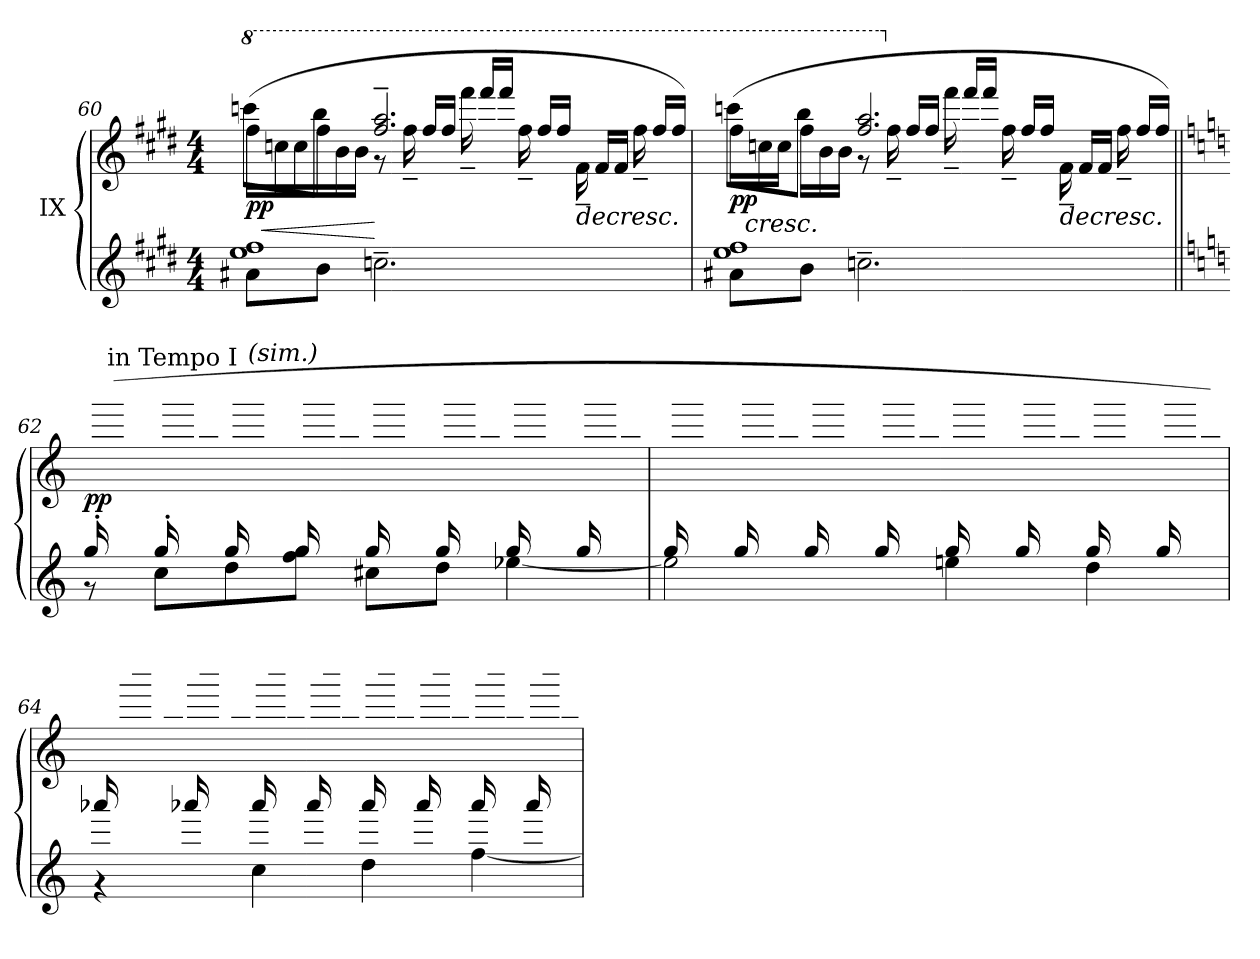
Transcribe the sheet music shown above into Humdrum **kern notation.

**kern	**kern	**dynam
*part1	*part1	*part1
*staff2	*staff1	*staff1/2
*I"IX	*	*
*clefG2	*clefG2	*
*k[f#c#g#d#]	*k[f#c#g#d#]	*
*M4/4	*M4/4	*
=60	=60	=60
*^	*	*
*	*	*8va	*
*	*	*Xtuplet	*
*	*	*^	*
!	!	!	!	!LO:DY:b
8a#X\L	1ee 1ff#	24fff#\LL	(<8ccccn<\L	pp
!	!	!	!	!LO:HP:b
.	.	24cccn\	.	<
.	.	24ccc\	.	.
8b\J	.	24fff#\	8bbb<\J	.
.	.	24bb\	.	.
.	.	24bb\JJ	.	.
2.ccn~<\	.	(2.fff#/~ 2.aaa/~	8r	[
.	.	.	24fff#~\	.
.	.	.	24fff#/LL	.
.	.	.	24fff#/JJ	.
.	.	.	24ffff#~\	.
.	.	.	24ffff#/LL	.
.	.	.	24ffff#/JJ	.
.	.	.	24fff#~\	.
.	.	.	24fff#/LL	.
.	.	.	24fff#/JJ	.
!	!	!	!	!LO:HP:b
.	.	.	24ff#~\	>
.	.	.	24ff#/LL	.
.	.	.	24ff#/JJ	.
.	.	.	24fff#~\	.
.	.	.	24fff#/LL	.
.	.	.	24fff#/JJ)	.
!!LO:PB:g=z	!!
=61	=61	=61	=61	=61
!	!	!	!	!LO:DY:b
8a#X\L	1ee 1ff#	24fff#\LL	(<8ccccn\L	pp
!	!	!	!	!LO:HP:b
.	.	24cccn\	.	<
.	.	24ccc\JJ	.	.
8b\J	.	24fff#\LL	8bbb\J	.
.	.	24bb\	.	.
.	.	24bb\JJ	.	.
2.ccn~<\	.	(2.fff#/ 2.aaa/	8r	]
.	.	.	24fff#~\	.
.	.	.	24fff#/LL	.
.	.	.	24fff#/JJ	.
.	.	.	24ffff#~\	.
.	.	.	24ffff#/LL	.
.	.	.	24ffff#/JJ	.
.	.	.	24fff#~\	.
.	.	.	24fff#/LL	.
.	.	.	24fff#/JJ	.
!	!	!	!	!LO:HP:b
.	.	.	24ff#~\	>
.	.	.	24ff#/LL	.
.	.	.	24ff#/JJ	.
.	.	.	24fff#~\	.
.	.	.	24fff#/LL	.
.	.	.	24fff#/JJ)	.
*v	*v	*	*	*
*	*v	*v	*
.	.	[
=62||	=62||	=62||
*k[]	*k[]	*
*Xtuplet	*	*
*^	*	*
*	*	*X8va	*
!	!	!	!LO:DY:b
24gg<'</LL	8r	24ryy	pp
!	!	!LO:TX:t=in Tempo I	!
12ryy	.	(>24ggg\'> 24aaa\'>	.
.	.	24gg'>\	.
24gg'/	8cc<\L	24ryy	.
12ryy	.	24ggg\'> 24aaa\'>	.
.	.	24aa'>\JJ	.
24gg/LL	8dd\	24ryy	.
!	!	!LO:TX:i:t=(sim.)	!
12ryy	.	24ggg\ 24aaa\	.
.	.	24gg\	.
24gg/	8ff\< 8gg\<J	24ryy	.
12ryy	.	24ggg\ 24aaa\	.
.	.	24aa\JJ	.
24gg/LL	8cc#X<\L	24ryy	.
12ryy	.	24ggg\ 24aaa\	.
.	.	24gg\	.
24gg/	8dd\J	24ryy	.
12ryy	.	24ggg\ 24aaa\	.
.	.	24aa\JJ	.
24gg/LL	[4ee-X<\	24ryy	.
12ryy	.	24ggg\ 24aaa\	.
.	.	24gg\	.
24gg/	.	24ryy	.
12ryy	.	24ggg\ 24aaa\	.
.	.	24aa\JJ	.
!!LO:LB:g=z
=63	=63	=63	=63
24gg/LL	2ee-\]	24ryy	.
12ryy	.	24ggg\ 24aaa\	.
.	.	24gg\	.
24gg/	.	24ryy	.
12ryy	.	24ggg\ 24aaa\	.
.	.	24aa\JJ	.
24gg/LL	.	24ryy	.
12ryy	.	24ggg\ 24aaa\	.
.	.	24gg\	.
24gg/	.	24ryy	.
12ryy	.	24ggg\ 24aaa\	.
.	.	24aa\JJ	.
24gg/LL	4een<\	24ryy	]
12ryy	.	24ggg\ 24aaa\	.
.	.	24gg\	.
24gg/	.	24ryy	.
12ryy	.	24ggg\ 24aaa\	.
.	.	24aa\JJ	.
24gg/LL	4dd\	24ryy	.
12ryy	.	24ggg\ 24aaa\	.
.	.	24gg\	.
24gg/	.	24ryy	.
12ryy	.	24ggg\ 24aaa\	.
.	.	24aa\JJ)	.
=64	=64	=64	=64
24aaa-X/LL	4r	24ryy	.
!	!	!	!LO:DY:a
!	!	!	!LO:DY:n=1:a
12ryy	.	24aaa-X\ 24bbb-X\	other-dynamics pp
.	.	24aa-X\	.
24aaa-X/	.	24ryy	.
12ryy	.	24aaa-X\ 24bbb-X\	.
.	.	24bb-X\JJ	.
24aaa-/LL	4cc<\	24ryy	.
12ryy	.	24aaa-\ 24bbb-\	.
.	.	24aa-\	.
24aaa-/	.	24ryy	.
12ryy	.	24aaa-\ 24bbb-\	.
.	.	24bb-\JJ	.
24aaa-/LL	4dd\	24ryy	.
12ryy	.	24aaa-\ 24bbb-\	.
.	.	24aa-\	.
24aaa-/	.	24ryy	.
12ryy	.	24aaa-\ 24bbb-\	.
.	.	24bb-\JJ	.
24aaa-/LL	[4ff\	24ryy	.
12ryy	.	24aaa-\ 24bbb-\	.
.	.	24aa-\	.
24aaa-/	.	24ryy	.
12ryy	.	24aaa-\ 24bbb-\	.
.	.	24bb-\JJ	.
*v	*v	*	*
=	=	=
*-	*-	*-
